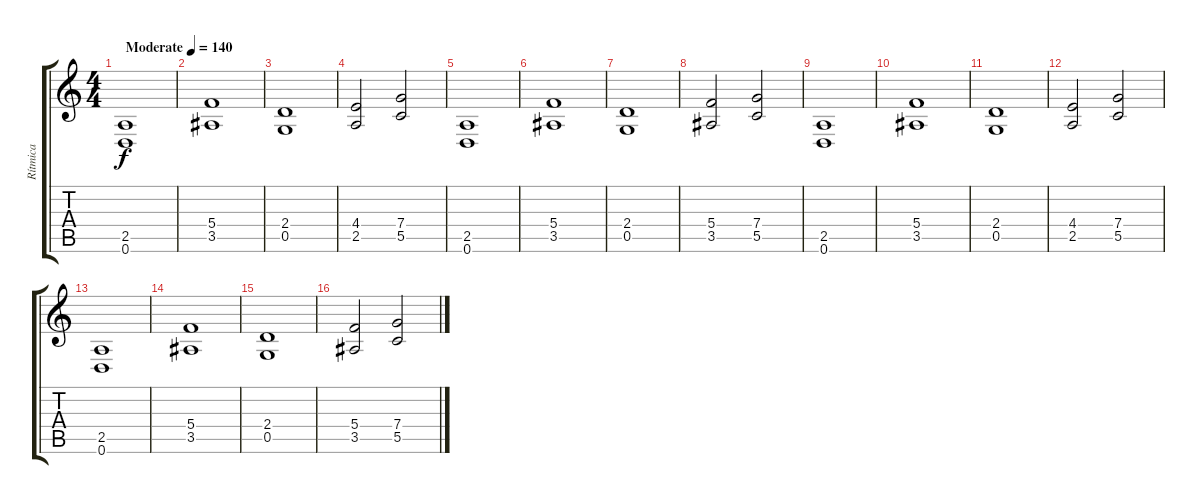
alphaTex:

\track ("Rítmica" "Rítmica") {instrument distortionguitar}
\staff {score tabs}
\tuning (D4 A3 F3 C3 G2 D2) {hide}
\ts (4 4)
\tempo (140 "Moderate")
\clef g2
\ks c
(2.5 0.6).1{dy f instrument distortionguitar} |
(5.4 3.5).1 |
(2.4 0.5).1 |
(4.4 2.5).2 (7.4 5.5).2 |
(2.5 0.6).1 |
(5.4 3.5).1 |
(2.4 0.5).1 |
(5.4 3.5).2 (7.4 5.5).2 |
(2.5 0.6).1 |
(5.4 3.5).1 |
(2.4 0.5).1 |
(4.4 2.5).2 (7.4 5.5).2 |
(2.5 0.6).1 |
(5.4 3.5).1 |
(2.4 0.5).1 |
(5.4 3.5).2 (7.4 5.5).2
